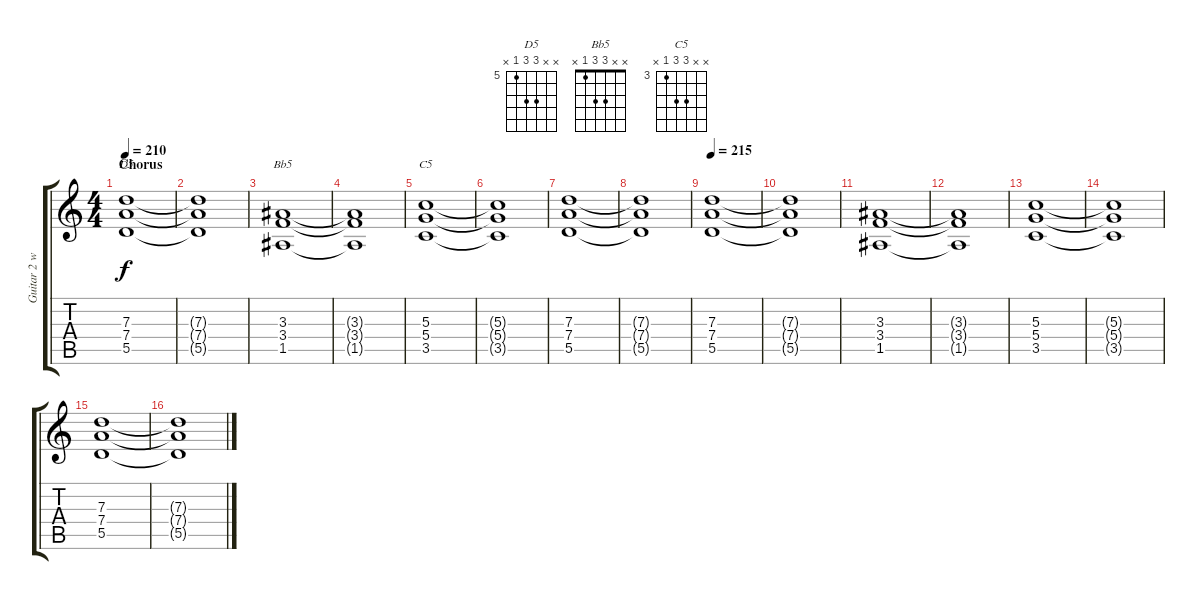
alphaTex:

\track ("Guitar 2 w/Distortion" "Guitar 2 w") {instrument distortionguitar}
\staff {score tabs}
\tuning (E4 B3 G3 D3 A2 E2) {hide}
\chord ("D5" x x 7 7 5 x) {firstfret 5}
\chord ("Bb5" x x 3 3 1 x)
\chord ("C5" x x 5 5 3 x) {firstfret 3}
\ts (4 4)
\section ("" "Chorus")
\tempo 210
\clef g2
\ks c
(7.3 7.4 5.5).1{ch "D5" dy f} |
(7.3{t} 7.4{t} 5.5{t}).1 |
(3.3 3.4 1.5).1{ch "Bb5"} |
(3.3{t} 3.4{t} 1.5{t}).1 |
(5.3 5.4 3.5).1{ch "C5"} |
(5.3{t} 5.4{t} 3.5{t}).1 |
(7.3 7.4 5.5).1 |
(7.3{t} 7.4{t} 5.5{t}).1 |
\tempo 215
(7.3 7.4 5.5).1 |
(7.3{t} 7.4{t} 5.5{t}).1 |
(3.3 3.4 1.5).1 |
(3.3{t} 3.4{t} 1.5{t}).1 |
(5.3 5.4 3.5).1 |
(5.3{t} 5.4{t} 3.5{t}).1 |
(7.3 7.4 5.5).1 |
(7.3{t} 7.4{t} 5.5{t}).1
